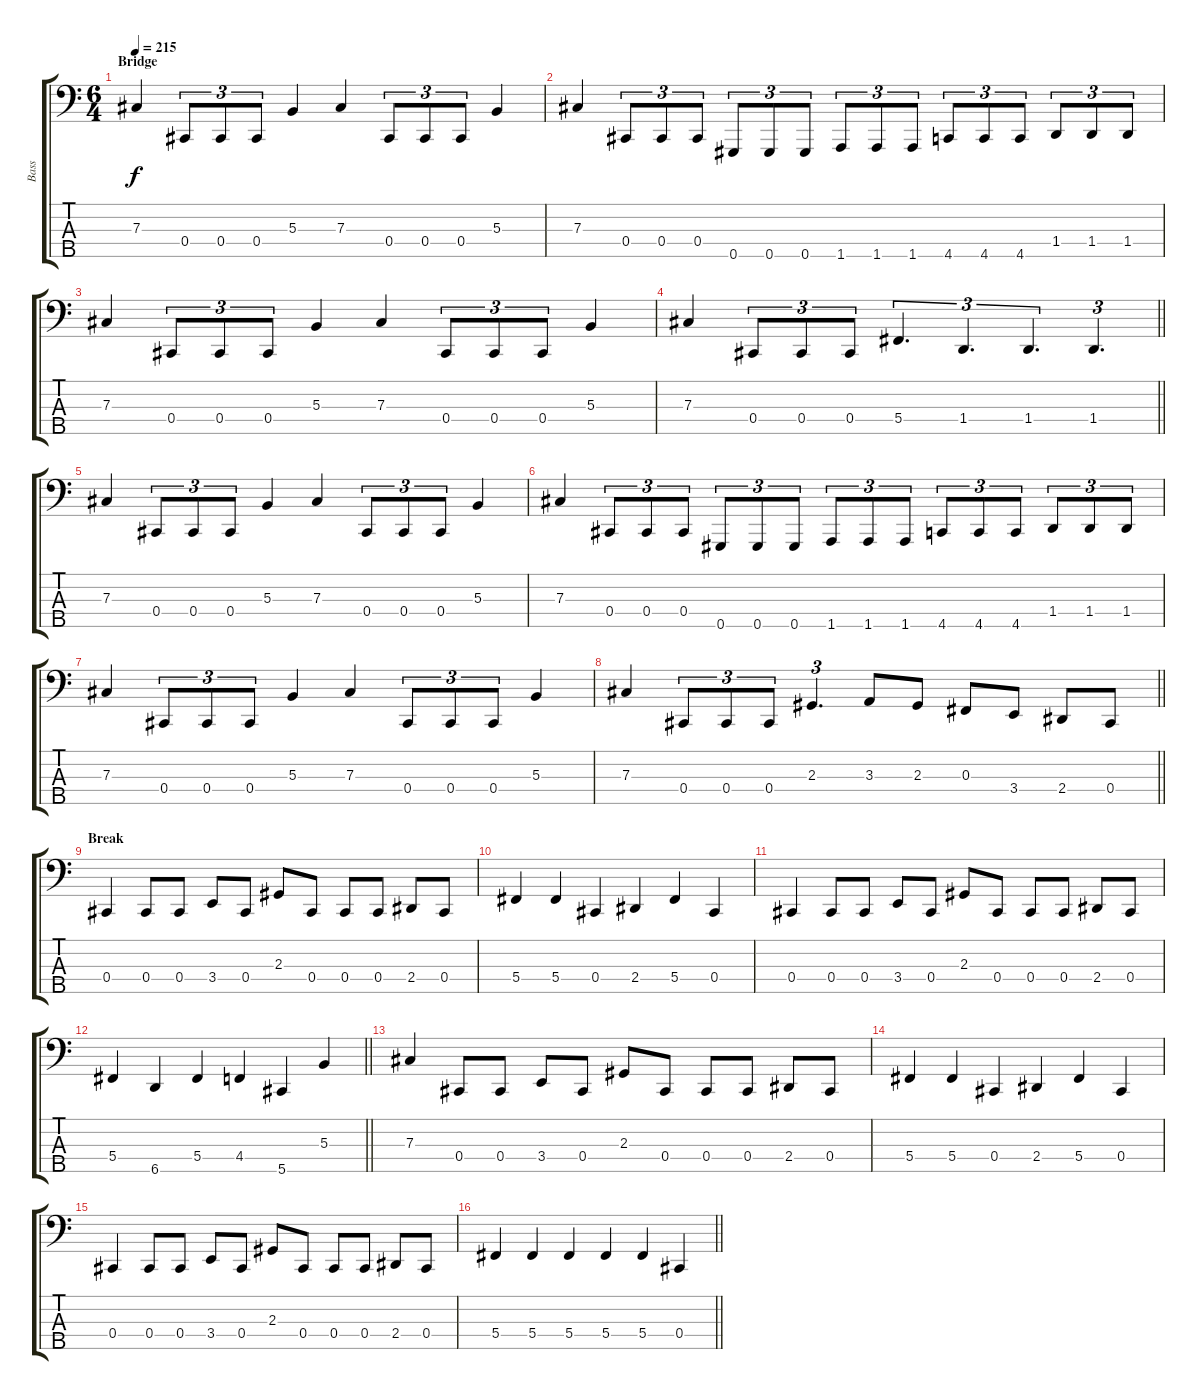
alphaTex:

\track ("Bass" "Bass") {instrument electricbassfinger}
\staff {score tabs}
\tuning (E2 B1 Gb1 Db1 Ab0) {hide}
\ts (6 4)
\section ("" "Bridge")
\tempo 215
\clef f4
\ks c
7.3.4{dy f} 0.4.8{tu (3 2)} 0.4.8{tu (3 2)} 0.4.8{tu (3 2)} 5.3.4 7.3.4 0.4.8{tu (3 2)} 0.4.8{tu (3 2)} 0.4.8{tu (3 2)} 5.3.4 |
7.3.4 0.4.8{tu (3 2)} 0.4.8{tu (3 2)} 0.4.8{tu (3 2)} 0.5.8{tu (3 2)} 0.5.8{tu (3 2)} 0.5.8{tu (3 2)} 1.5.8{tu (3 2)} 1.5.8{tu (3 2)} 1.5.8{tu (3 2)} 4.5.8{tu (3 2)} 4.5.8{tu (3 2)} 4.5.8{tu (3 2)} 1.4.8{tu (3 2)} 1.4.8{tu (3 2)} 1.4.8{tu (3 2)} |
7.3.4 0.4.8{tu (3 2)} 0.4.8{tu (3 2)} 0.4.8{tu (3 2)} 5.3.4 7.3.4 0.4.8{tu (3 2)} 0.4.8{tu (3 2)} 0.4.8{tu (3 2)} 5.3.4 |
\barLineRight lightlight
7.3.4 0.4.8{tu (3 2)} 0.4.8{tu (3 2)} 0.4.8{tu (3 2)} 5.4.4{d tu (3 2)} 1.4.4{d tu (3 2)} 1.4.4{d tu (3 2)} 1.4.4{d tu (3 2)} |
\section ("" "")
7.3.4 0.4.8{tu (3 2)} 0.4.8{tu (3 2)} 0.4.8{tu (3 2)} 5.3.4 7.3.4 0.4.8{tu (3 2)} 0.4.8{tu (3 2)} 0.4.8{tu (3 2)} 5.3.4 |
7.3.4 0.4.8{tu (3 2)} 0.4.8{tu (3 2)} 0.4.8{tu (3 2)} 0.5.8{tu (3 2)} 0.5.8{tu (3 2)} 0.5.8{tu (3 2)} 1.5.8{tu (3 2)} 1.5.8{tu (3 2)} 1.5.8{tu (3 2)} 4.5.8{tu (3 2)} 4.5.8{tu (3 2)} 4.5.8{tu (3 2)} 1.4.8{tu (3 2)} 1.4.8{tu (3 2)} 1.4.8{tu (3 2)} |
7.3.4 0.4.8{tu (3 2)} 0.4.8{tu (3 2)} 0.4.8{tu (3 2)} 5.3.4 7.3.4 0.4.8{tu (3 2)} 0.4.8{tu (3 2)} 0.4.8{tu (3 2)} 5.3.4 |
\barLineRight lightlight
7.3.4 0.4.8{tu (3 2)} 0.4.8{tu (3 2)} 0.4.8{tu (3 2)} 2.3.4{d tu (3 2)} 3.3.8 2.3.8 0.3.8 3.4.8 2.4.8 0.4.8 |
\section ("" "Break")
0.4.4 0.4.8 0.4.8 3.4.8 0.4.8 2.3.8 0.4.8 0.4.8 0.4.8 2.4.8 0.4.8 |
5.4.4 5.4.4 0.4.4 2.4.4 5.4.4 0.4.4 |
0.4.4 0.4.8 0.4.8 3.4.8 0.4.8 2.3.8 0.4.8 0.4.8 0.4.8 2.4.8 0.4.8 |
\barLineRight lightlight
5.4.4 6.5.4 5.4.4 4.4.4 5.5.4 5.3.4 |
\section ("" "")
7.3.4 0.4.8 0.4.8 3.4.8 0.4.8 2.3.8 0.4.8 0.4.8 0.4.8 2.4.8 0.4.8 |
5.4.4 5.4.4 0.4.4 2.4.4 5.4.4 0.4.4 |
0.4.4 0.4.8 0.4.8 3.4.8 0.4.8 2.3.8 0.4.8 0.4.8 0.4.8 2.4.8 0.4.8 |
\barLineRight lightlight
5.4.4 5.4.4 5.4.4 5.4.4 5.4.4 0.4.4
